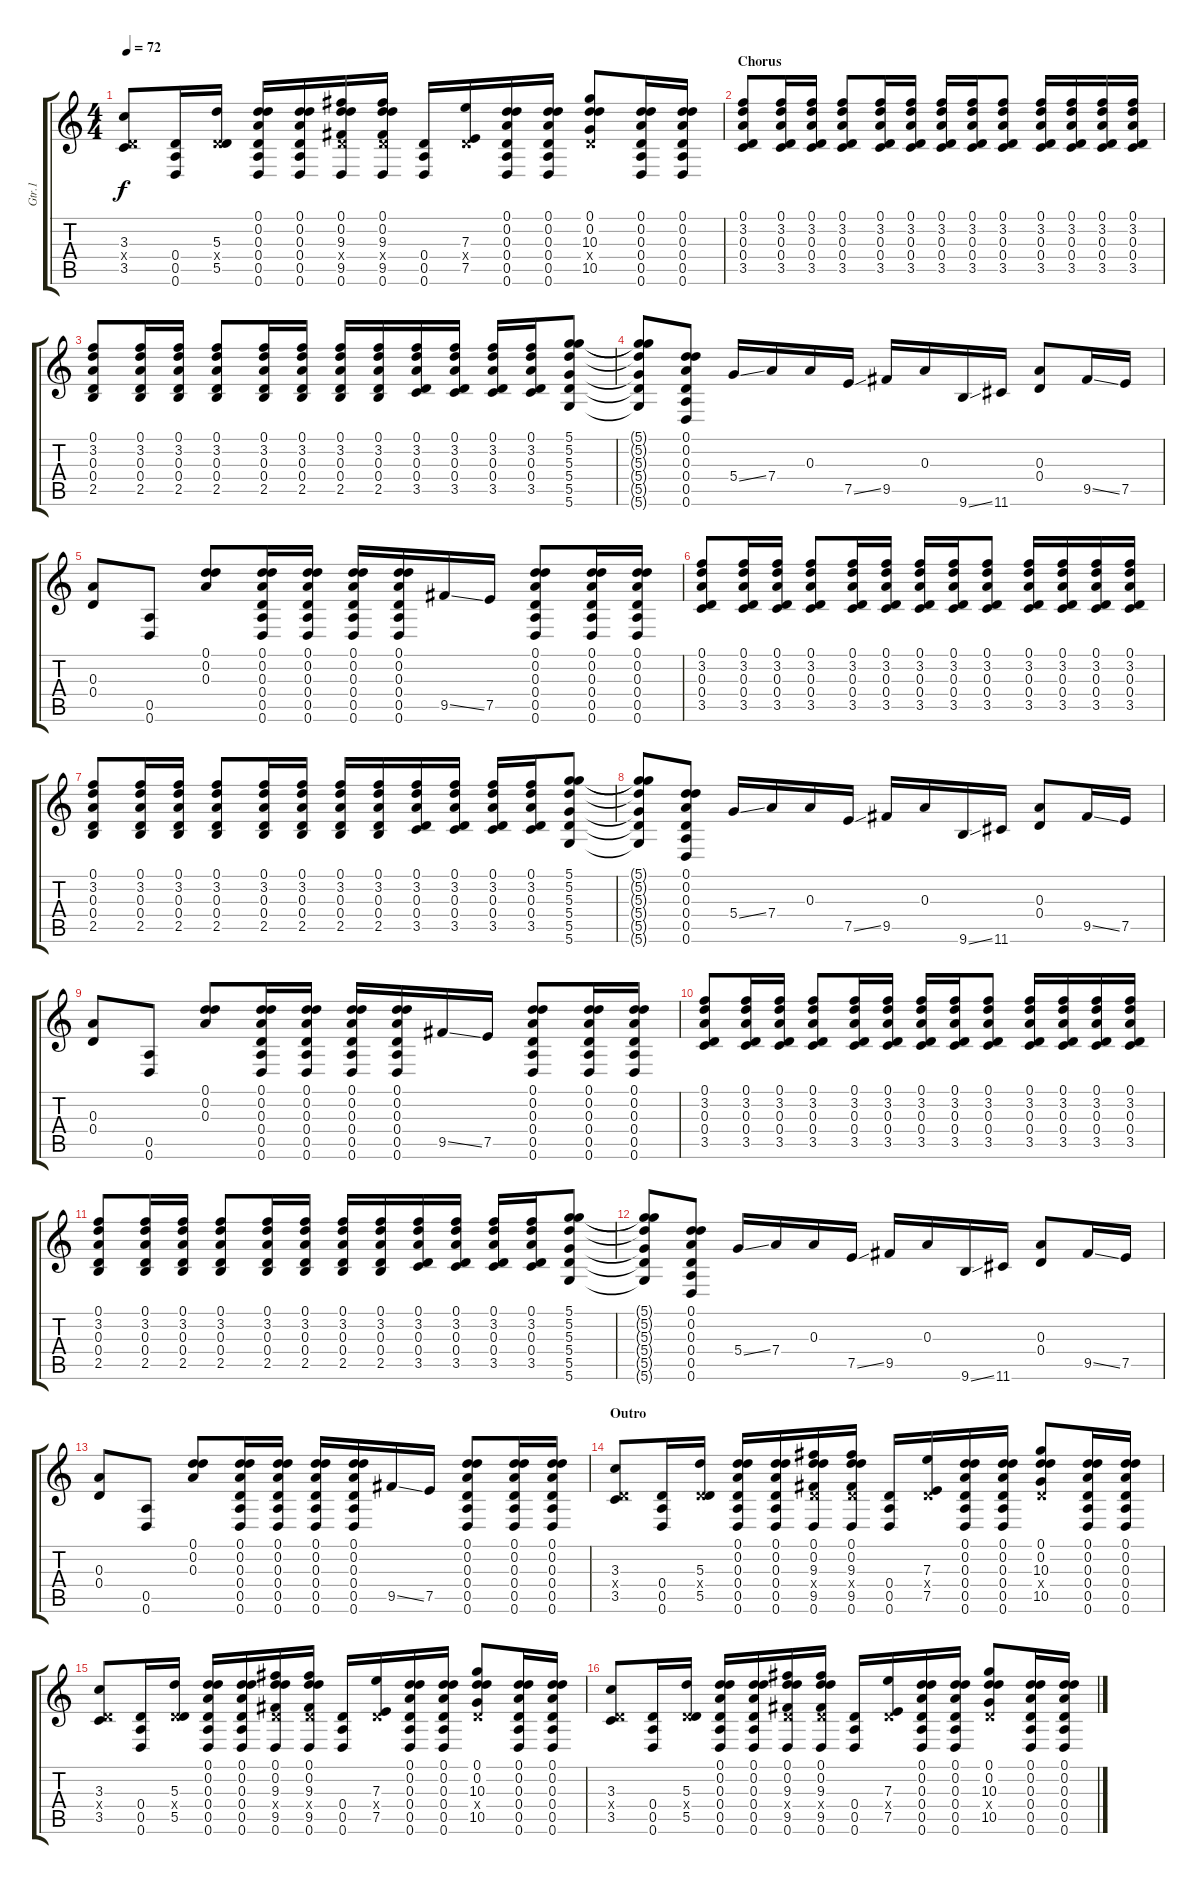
\track ("Gtr.1" "Gtr.1") {instrument electricguitarclean}
\staff {score tabs}
\tuning (D4 D4 A3 D3 A2 D2) {hide}
\ts (4 4)
\tempo 72
\clef g2
\ks c
(3.3 0.4{x} 3.5).8{dy f} (0.4 0.5 0.6).16 (5.3 0.4{x} 5.5).16 (0.1 0.2 0.3 0.4 0.5 0.6).16 (0.1 0.2 0.3 0.4 0.5 0.6).16 (0.1 0.2 9.3 0.4{x} 9.5 0.6).16 (0.1 0.2 9.3 0.4{x} 9.5 0.6).16 (0.4 0.5 0.6).16 (7.3 0.4{x} 7.5).16 (0.1 0.2 0.3 0.4 0.5 0.6).16 (0.1 0.2 0.3 0.4 0.5 0.6).16 (0.1 0.2 10.3 0.4{x} 10.5).8 (0.1 0.2 0.3 0.4 0.5 0.6).16 (0.1 0.2 0.3 0.4 0.5 0.6).16 |
\section ("" "Chorus")
(0.1 3.2 0.3 0.4 3.5).8 (0.1 3.2 0.3 0.4 3.5).16 (0.1 3.2 0.3 0.4 3.5).16 (0.1 3.2 0.3 0.4 3.5).8 (0.1 3.2 0.3 0.4 3.5).16 (0.1 3.2 0.3 0.4 3.5).16 (0.1 3.2 0.3 0.4 3.5).16 (0.1 3.2 0.3 0.4 3.5).16 (0.1 3.2 0.3 0.4 3.5).8 (0.1 3.2 0.3 0.4 3.5).16 (0.1 3.2 0.3 0.4 3.5).16 (0.1 3.2 0.3 0.4 3.5).16 (0.1 3.2 0.3 0.4 3.5).16 |
(0.1 3.2 0.3 0.4 2.5).8 (0.1 3.2 0.3 0.4 2.5).16 (0.1 3.2 0.3 0.4 2.5).16 (0.1 3.2 0.3 0.4 2.5).8 (0.1 3.2 0.3 0.4 2.5).16 (0.1 3.2 0.3 0.4 2.5).16 (0.1 3.2 0.3 0.4 2.5).16 (0.1 3.2 0.3 0.4 2.5).16 (0.1 3.2 0.3 0.4 3.5).16 (0.1 3.2 0.3 0.4 3.5).16 (0.1 3.2 0.3 0.4 3.5).16 (0.1 3.2 0.3 0.4 3.5).16 (5.1 5.2 5.3 5.4 5.5 5.6).8 |
(5.1{t} 5.2{t} 5.3{t} 5.4{t} 5.5{t} 5.6{t}).8 (0.1 0.2 0.3 0.4 0.5 0.6).8 5.4{ss}.16 7.4.16 0.3.16 7.5{ss}.16 9.5.16 0.3.16 9.6{ss}.16 11.6.16 (0.3 0.4).8 9.5{ss}.16 7.5.16 |
(0.3 0.4).8 (0.5 0.6).8 (0.1 0.2 0.3).8 (0.1 0.2 0.3 0.4 0.5 0.6).16 (0.1 0.2 0.3 0.4 0.5 0.6).16 (0.1 0.2 0.3 0.4 0.5 0.6).16 (0.1 0.2 0.3 0.4 0.5 0.6).16 9.5{ss}.16 7.5.16 (0.1 0.2 0.3 0.4 0.5 0.6).8 (0.1 0.2 0.3 0.4 0.5 0.6).16 (0.1 0.2 0.3 0.4 0.5 0.6).16 |
(0.1 3.2 0.3 0.4 3.5).8 (0.1 3.2 0.3 0.4 3.5).16 (0.1 3.2 0.3 0.4 3.5).16 (0.1 3.2 0.3 0.4 3.5).8 (0.1 3.2 0.3 0.4 3.5).16 (0.1 3.2 0.3 0.4 3.5).16 (0.1 3.2 0.3 0.4 3.5).16 (0.1 3.2 0.3 0.4 3.5).16 (0.1 3.2 0.3 0.4 3.5).8 (0.1 3.2 0.3 0.4 3.5).16 (0.1 3.2 0.3 0.4 3.5).16 (0.1 3.2 0.3 0.4 3.5).16 (0.1 3.2 0.3 0.4 3.5).16 |
(0.1 3.2 0.3 0.4 2.5).8 (0.1 3.2 0.3 0.4 2.5).16 (0.1 3.2 0.3 0.4 2.5).16 (0.1 3.2 0.3 0.4 2.5).8 (0.1 3.2 0.3 0.4 2.5).16 (0.1 3.2 0.3 0.4 2.5).16 (0.1 3.2 0.3 0.4 2.5).16 (0.1 3.2 0.3 0.4 2.5).16 (0.1 3.2 0.3 0.4 3.5).16 (0.1 3.2 0.3 0.4 3.5).16 (0.1 3.2 0.3 0.4 3.5).16 (0.1 3.2 0.3 0.4 3.5).16 (5.1 5.2 5.3 5.4 5.5 5.6).8 |
(5.1{t} 5.2{t} 5.3{t} 5.4{t} 5.5{t} 5.6{t}).8 (0.1 0.2 0.3 0.4 0.5 0.6).8 5.4{ss}.16 7.4.16 0.3.16 7.5{ss}.16 9.5.16 0.3.16 9.6{ss}.16 11.6.16 (0.3 0.4).8 9.5{ss}.16 7.5.16 |
(0.3 0.4).8 (0.5 0.6).8 (0.1 0.2 0.3).8 (0.1 0.2 0.3 0.4 0.5 0.6).16 (0.1 0.2 0.3 0.4 0.5 0.6).16 (0.1 0.2 0.3 0.4 0.5 0.6).16 (0.1 0.2 0.3 0.4 0.5 0.6).16 9.5{ss}.16 7.5.16 (0.1 0.2 0.3 0.4 0.5 0.6).8 (0.1 0.2 0.3 0.4 0.5 0.6).16 (0.1 0.2 0.3 0.4 0.5 0.6).16 |
(0.1 3.2 0.3 0.4 3.5).8 (0.1 3.2 0.3 0.4 3.5).16 (0.1 3.2 0.3 0.4 3.5).16 (0.1 3.2 0.3 0.4 3.5).8 (0.1 3.2 0.3 0.4 3.5).16 (0.1 3.2 0.3 0.4 3.5).16 (0.1 3.2 0.3 0.4 3.5).16 (0.1 3.2 0.3 0.4 3.5).16 (0.1 3.2 0.3 0.4 3.5).8 (0.1 3.2 0.3 0.4 3.5).16 (0.1 3.2 0.3 0.4 3.5).16 (0.1 3.2 0.3 0.4 3.5).16 (0.1 3.2 0.3 0.4 3.5).16 |
(0.1 3.2 0.3 0.4 2.5).8 (0.1 3.2 0.3 0.4 2.5).16 (0.1 3.2 0.3 0.4 2.5).16 (0.1 3.2 0.3 0.4 2.5).8 (0.1 3.2 0.3 0.4 2.5).16 (0.1 3.2 0.3 0.4 2.5).16 (0.1 3.2 0.3 0.4 2.5).16 (0.1 3.2 0.3 0.4 2.5).16 (0.1 3.2 0.3 0.4 3.5).16 (0.1 3.2 0.3 0.4 3.5).16 (0.1 3.2 0.3 0.4 3.5).16 (0.1 3.2 0.3 0.4 3.5).16 (5.1 5.2 5.3 5.4 5.5 5.6).8 |
(5.1{t} 5.2{t} 5.3{t} 5.4{t} 5.5{t} 5.6{t}).8 (0.1 0.2 0.3 0.4 0.5 0.6).8 5.4{ss}.16 7.4.16 0.3.16 7.5{ss}.16 9.5.16 0.3.16 9.6{ss}.16 11.6.16 (0.3 0.4).8 9.5{ss}.16 7.5.16 |
(0.3 0.4).8 (0.5 0.6).8 (0.1 0.2 0.3).8 (0.1 0.2 0.3 0.4 0.5 0.6).16 (0.1 0.2 0.3 0.4 0.5 0.6).16 (0.1 0.2 0.3 0.4 0.5 0.6).16 (0.1 0.2 0.3 0.4 0.5 0.6).16 9.5{ss}.16 7.5.16 (0.1 0.2 0.3 0.4 0.5 0.6).8 (0.1 0.2 0.3 0.4 0.5 0.6).16 (0.1 0.2 0.3 0.4 0.5 0.6).16 |
\section ("" "Outro")
(3.3 0.4{x} 3.5).8 (0.4 0.5 0.6).16 (5.3 0.4{x} 5.5).16 (0.1 0.2 0.3 0.4 0.5 0.6).16 (0.1 0.2 0.3 0.4 0.5 0.6).16 (0.1 0.2 9.3 0.4{x} 9.5 0.6).16 (0.1 0.2 9.3 0.4{x} 9.5 0.6).16 (0.4 0.5 0.6).16 (7.3 0.4{x} 7.5).16 (0.1 0.2 0.3 0.4 0.5 0.6).16 (0.1 0.2 0.3 0.4 0.5 0.6).16 (0.1 0.2 10.3 0.4{x} 10.5).8 (0.1 0.2 0.3 0.4 0.5 0.6).16 (0.1 0.2 0.3 0.4 0.5 0.6).16 |
(3.3 0.4{x} 3.5).8 (0.4 0.5 0.6).16 (5.3 0.4{x} 5.5).16 (0.1 0.2 0.3 0.4 0.5 0.6).16 (0.1 0.2 0.3 0.4 0.5 0.6).16 (0.1 0.2 9.3 0.4{x} 9.5 0.6).16 (0.1 0.2 9.3 0.4{x} 9.5 0.6).16 (0.4 0.5 0.6).16 (7.3 0.4{x} 7.5).16 (0.1 0.2 0.3 0.4 0.5 0.6).16 (0.1 0.2 0.3 0.4 0.5 0.6).16 (0.1 0.2 10.3 0.4{x} 10.5).8 (0.1 0.2 0.3 0.4 0.5 0.6).16 (0.1 0.2 0.3 0.4 0.5 0.6).16 |
(3.3 0.4{x} 3.5).8 (0.4 0.5 0.6).16 (5.3 0.4{x} 5.5).16 (0.1 0.2 0.3 0.4 0.5 0.6).16 (0.1 0.2 0.3 0.4 0.5 0.6).16 (0.1 0.2 9.3 0.4{x} 9.5 0.6).16 (0.1 0.2 9.3 0.4{x} 9.5 0.6).16 (0.4 0.5 0.6).16 (7.3 0.4{x} 7.5).16 (0.1 0.2 0.3 0.4 0.5 0.6).16 (0.1 0.2 0.3 0.4 0.5 0.6).16 (0.1 0.2 10.3 0.4{x} 10.5).8 (0.1 0.2 0.3 0.4 0.5 0.6).16 (0.1 0.2 0.3 0.4 0.5 0.6).16
